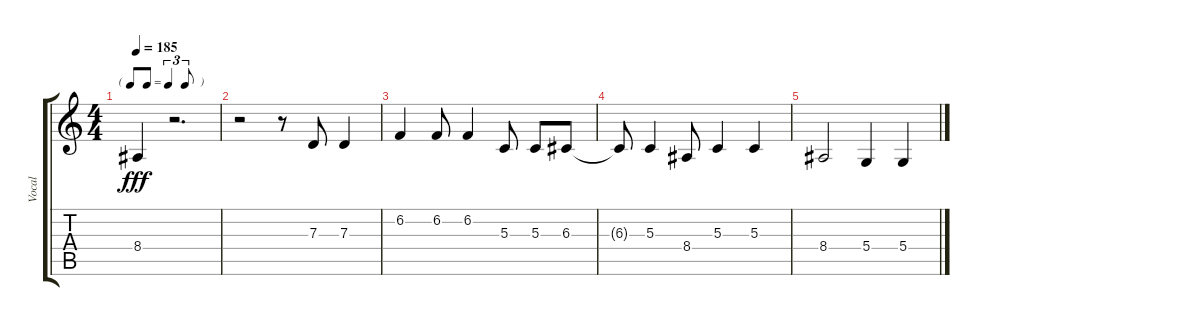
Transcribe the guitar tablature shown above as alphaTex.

\track ("Vocal" "Vocal") {instrument lead3calliope}
\staff {score tabs}
\tuning (E4 B3 G3 D3 A2 E2) {hide}
\ts (4 4)
\tf triplet8th
\tempo 185
\clef g2
\ks c
8.4.4{dy fff} r.2{d} |
r.2 r.8 7.3.8 7.3.4 |
6.2.4 6.2.8 6.2.4 5.3.8 5.3.8 6.3.8 |
6.3{t}.8 5.3.4 8.4.8 5.3.4 5.3.4 |
8.4.2 5.4.4 5.4.4
